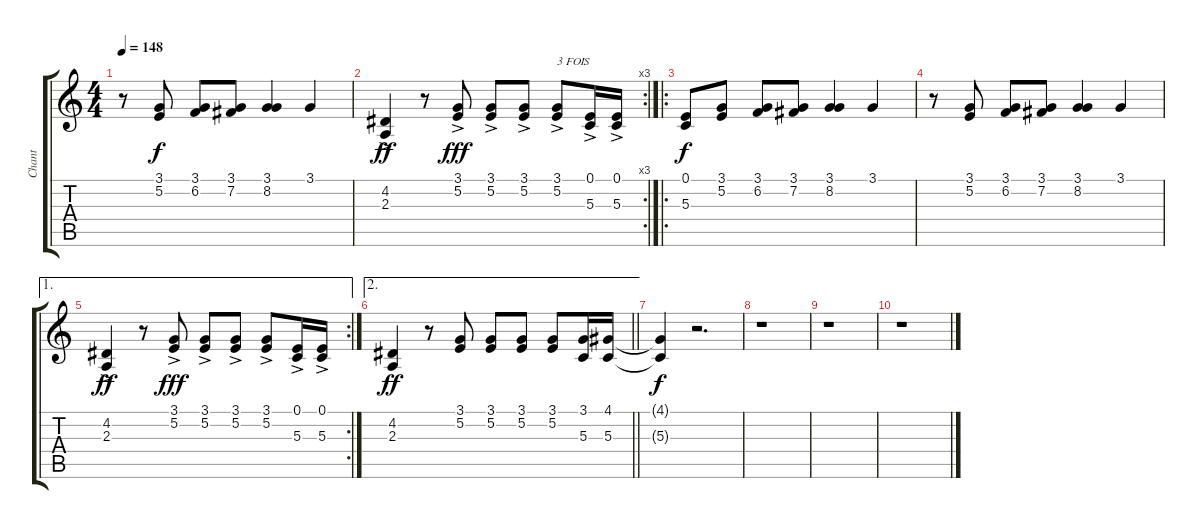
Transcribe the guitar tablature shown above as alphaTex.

\track ("Chant" "Chant") {instrument clarinet}
\staff {score tabs}
\tuning (E4 B3 G3 D3 A2 E2) {hide}
\ts (4 4)
\tempo 148
\clef g2
\ks c
r.8{dy f} (3.1 5.2).8 (3.1 6.2).8 (3.1 7.2).8 (3.1 8.2).4 3.1.4 |
\rc 3
(4.2{ac} 2.3{ac}).4{dy ff} r.8 (3.1 5.2{ac}).8{dy fff} (3.1 5.2{ac}).8 (3.1 5.2{ac}).8 (3.1 5.2{ac}).8{txt "3 FOIS"} (0.1 5.3{ac}).16 (0.1 5.3{ac}).16 |
\ro
(0.1 5.3).8{dy f} (3.1 5.2).8 (3.1 6.2).8 (3.1 7.2).8 (3.1 8.2).4 3.1.4 |
r.8 (3.1 5.2).8 (3.1 6.2).8 (3.1 7.2).8 (3.1 8.2).4 3.1.4 |
\ae 1
\rc 2
(4.2{ac} 2.3{ac}).4{dy ff} r.8 (3.1 5.2{ac}).8{dy fff} (3.1 5.2{ac}).8 (3.1 5.2{ac}).8 (3.1 5.2{ac}).8 (0.1 5.3{ac}).16 (0.1 5.3{ac}).16 |
\ae 2
\barLineRight lightlight
(4.2 2.3).4{dy ff} r.8 (3.1 5.2).8 (3.1 5.2).8 (3.1 5.2).8 (3.1 5.2).8 (3.1 5.3).16 (4.1 5.3).16 |
(4.1{t} 5.3{t}).4{dy f} r.2{d} |
r.1 |
r.1 |
r.1
